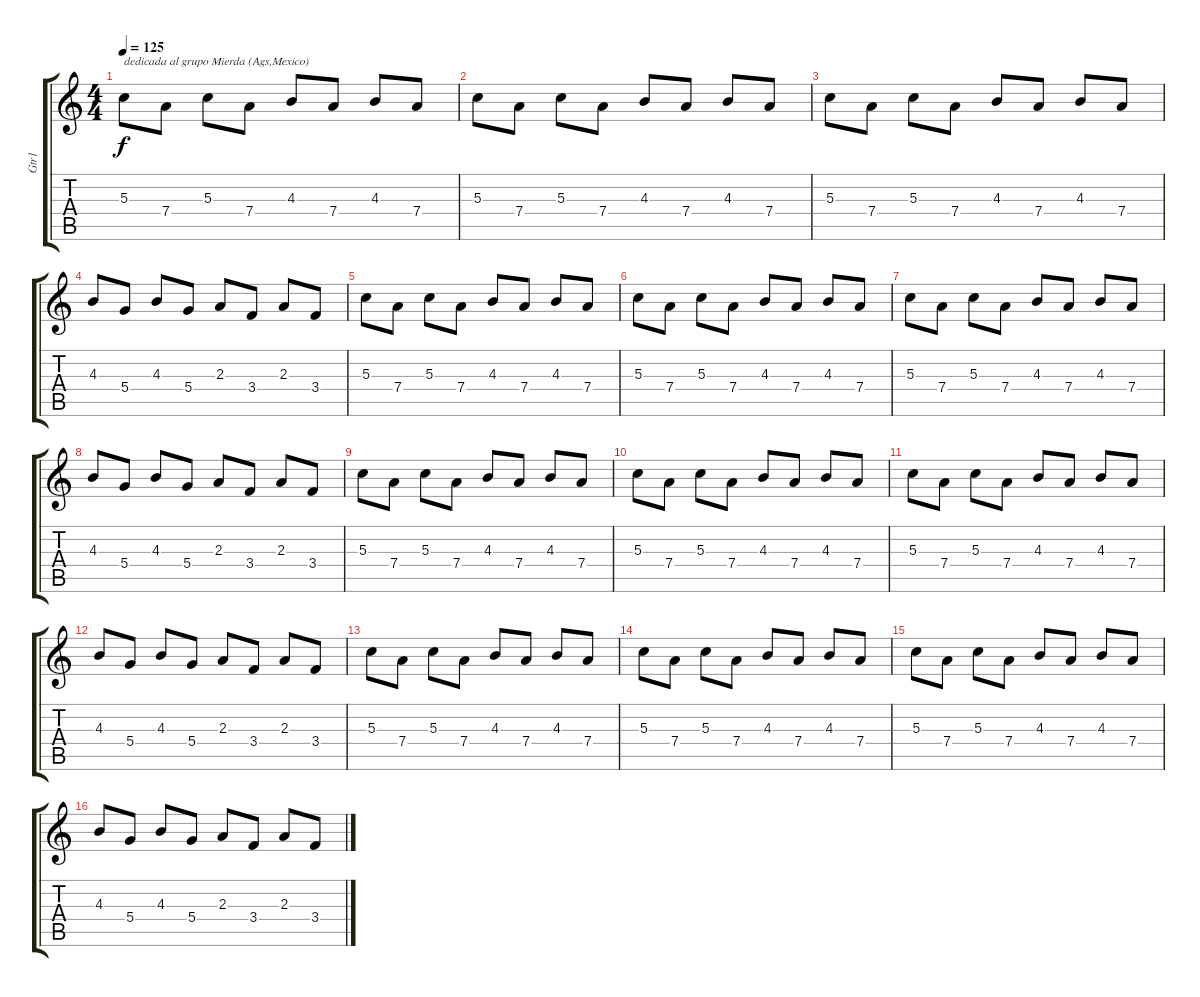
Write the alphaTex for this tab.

\track ("Gtr1" "Gtr1") {instrument overdrivenguitar}
\staff {score tabs}
\tuning (E4 B3 G3 D3 A2 E2) {hide}
\ts (4 4)
\tempo 125
\clef g2
\ks c
5.3.8{txt "dedicada al grupo Mierda (Ags,Mexico)" dy f instrument electricguitarjazz} 7.4.8 5.3.8 7.4.8 4.3.8 7.4.8 4.3.8 7.4.8 |
5.3.8 7.4.8 5.3.8 7.4.8 4.3.8 7.4.8 4.3.8 7.4.8 |
5.3.8 7.4.8 5.3.8 7.4.8 4.3.8 7.4.8 4.3.8 7.4.8 |
4.3.8 5.4.8 4.3.8 5.4.8 2.3.8 3.4.8 2.3.8 3.4.8 |
5.3.8 7.4.8 5.3.8 7.4.8 4.3.8 7.4.8 4.3.8 7.4.8 |
5.3.8 7.4.8 5.3.8 7.4.8 4.3.8 7.4.8 4.3.8 7.4.8 |
5.3.8 7.4.8 5.3.8 7.4.8 4.3.8 7.4.8 4.3.8 7.4.8 |
4.3.8 5.4.8 4.3.8 5.4.8 2.3.8 3.4.8 2.3.8 3.4.8 |
5.3.8 7.4.8 5.3.8 7.4.8 4.3.8 7.4.8 4.3.8 7.4.8 |
5.3.8 7.4.8 5.3.8 7.4.8 4.3.8 7.4.8 4.3.8 7.4.8 |
5.3.8 7.4.8 5.3.8 7.4.8 4.3.8 7.4.8 4.3.8 7.4.8 |
\section ("" "")
4.3.8 5.4.8 4.3.8 5.4.8 2.3.8 3.4.8 2.3.8 3.4.8 |
5.3.8 7.4.8 5.3.8 7.4.8 4.3.8 7.4.8 4.3.8 7.4.8 |
5.3.8 7.4.8 5.3.8 7.4.8 4.3.8 7.4.8 4.3.8 7.4.8 |
5.3.8 7.4.8 5.3.8 7.4.8 4.3.8 7.4.8 4.3.8 7.4.8 |
4.3.8 5.4.8 4.3.8 5.4.8 2.3.8 3.4.8 2.3.8 3.4.8
